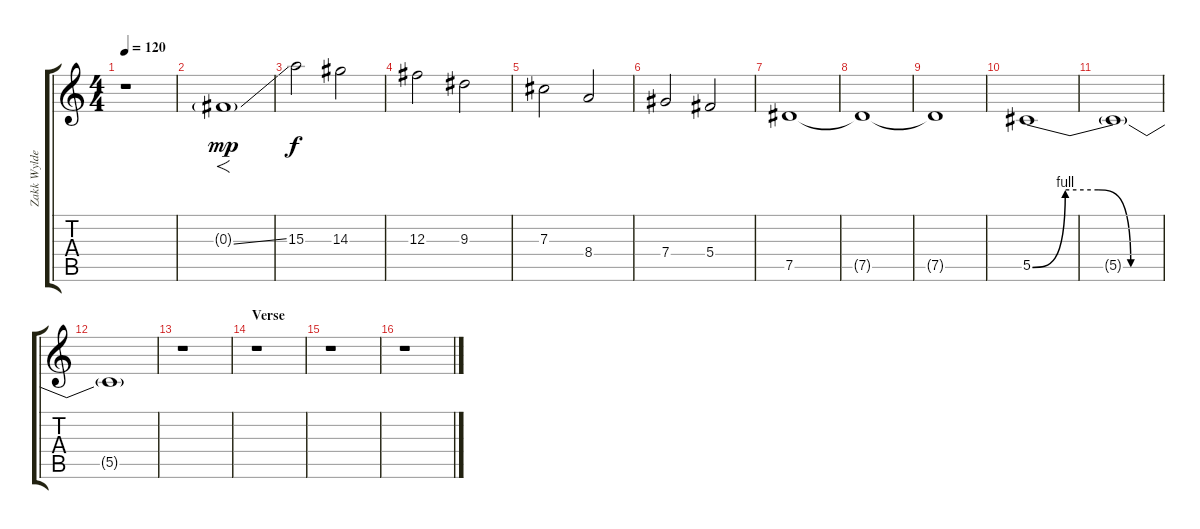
\track ("Zakk Wylde - Electric" "Zakk Wylde") {instrument overdrivenguitar}
\staff {score tabs}
\tuning (Eb4 Bb3 Gb3 Db3 Ab2 Eb2) {hide}
\ts (4 4)
\tempo 120
\clef g2
\ks c
r.1{dy f} |
0.3{ss g}.1{f dy mp} |
15.3.2{dy f} 14.3.2 |
12.3.2 9.3.2 |
7.3.2 8.4.2 |
7.4.2 5.4.2 |
7.5.1 |
7.5{t}.1 |
7.5{t}.1 |
5.5{be (custom 0 0 15 4 30 4 45 0 60 0)}.1 |
5.5{t}.1{volume 4} |
5.5{t}.1 |
r.1 |
\section ("" "Verse")
r.1 |
r.1 |
r.1
